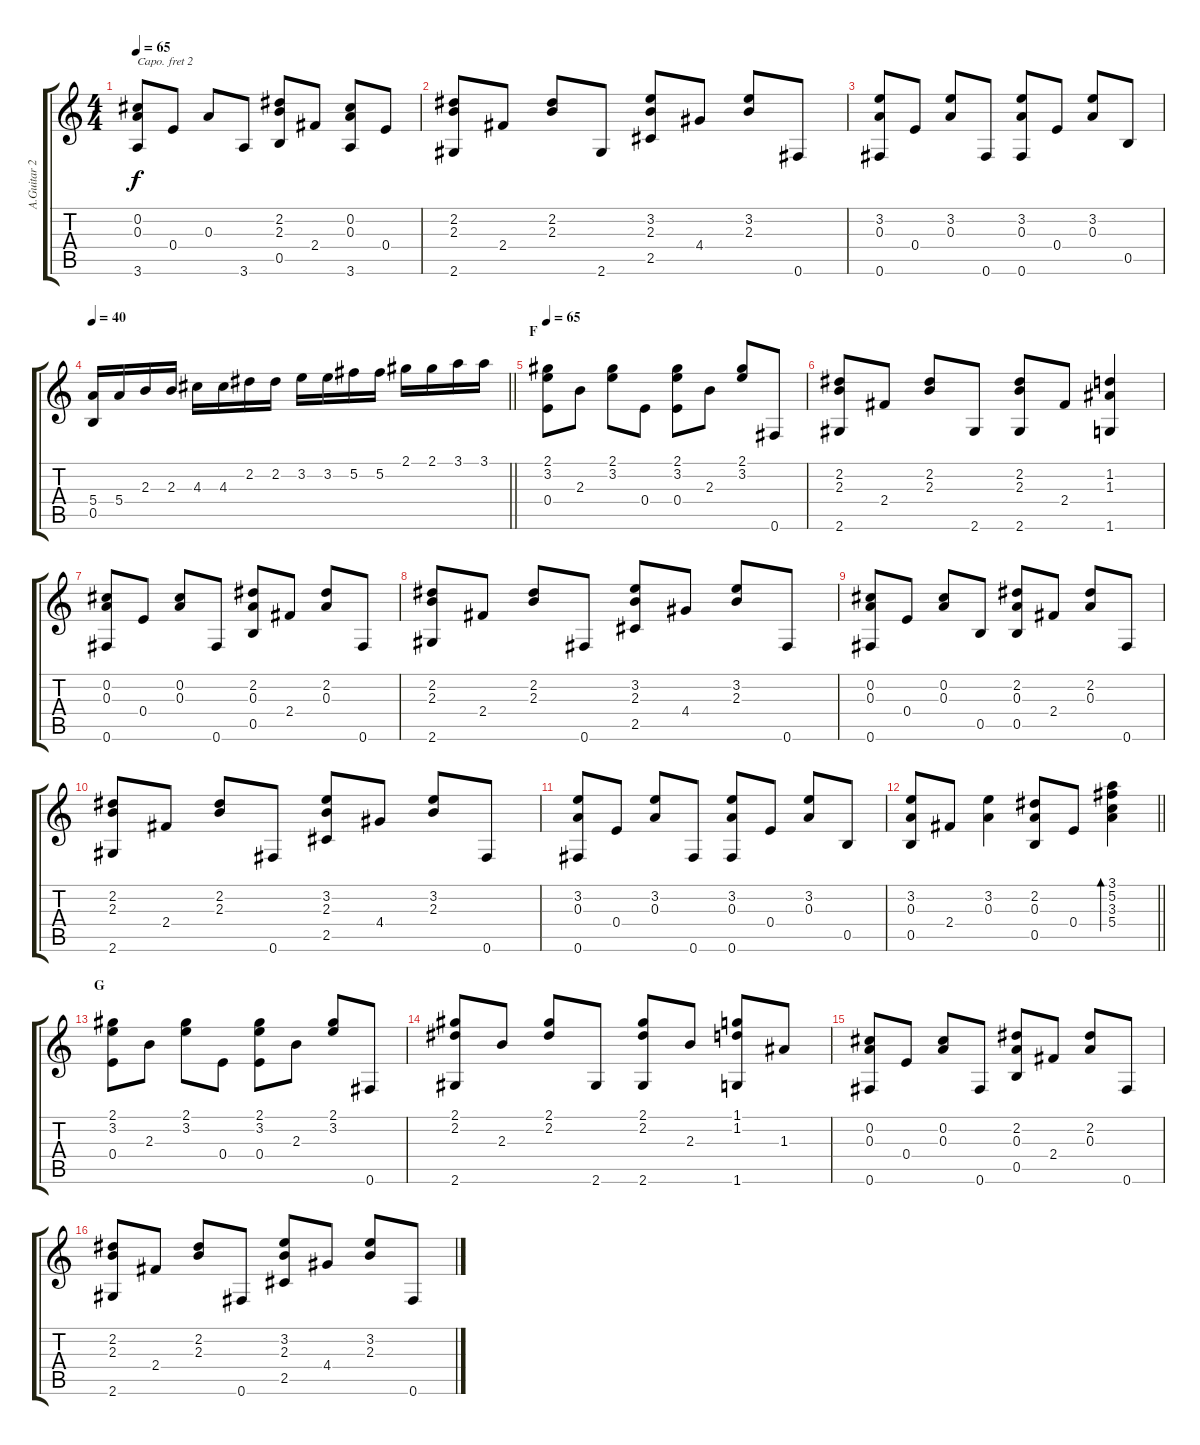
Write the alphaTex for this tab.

\track ("A.Guitar 2" "A.Guitar 2") {instrument acousticguitarnylon}
\staff {score tabs}
\capo 2
\tuning (E4 B3 G3 D3 A2 E2) {hide}
\ts (4 4)
\tempo 65
\clef g2
\ks c
(0.2 0.3 3.6).8{dy f} 0.4.8 0.3.8 3.6.8 (2.2 2.3 0.5).8 2.4.8 (0.2 0.3 3.6).8 0.4.8 |
(2.2 2.3 2.6).8 2.4.8 (2.2 2.3).8 2.6.8 (3.2 2.3 2.5).8 4.4.8 (3.2 2.3).8 0.6.8 |
(3.2 0.3 0.6).8 0.4.8 (3.2 0.3).8 0.6.8 (3.2 0.3 0.6).8 0.4.8 (3.2 0.3).8 0.5.8 |
\tempo 40
\barLineRight lightlight
(5.4 0.5).16 5.4.16 2.3.16 2.3.16 4.3.16 4.3.16 2.2.16 2.2.16 3.2.16 3.2.16 5.2.16 5.2.16 2.1.16 2.1.16 3.1.16 3.1.16 |
\section ("" "F")
\tempo 65
(2.1 3.2 0.4).8 2.3.8 (2.1 3.2).8 0.4.8 (2.1 3.2 0.4).8 2.3.8 (2.1 3.2).8 0.6.8 |
(2.2 2.3 2.6).8 2.4.8 (2.2 2.3).8 2.6.8 (2.2 2.3 2.6).8 2.4.8 (1.2 1.3 1.6).4 |
(0.2 0.3 0.6).8 0.4.8 (0.2 0.3).8 0.6.8 (2.2 0.3 0.5).8 2.4.8 (2.2 0.3).8 0.6.8 |
(2.2 2.3 2.6).8 2.4.8 (2.2 2.3).8 0.6.8 (3.2 2.3 2.5).8 4.4.8 (3.2 2.3).8 0.6.8 |
(0.2 0.3 0.6).8 0.4.8 (0.2 0.3).8 0.5.8 (2.2 0.3 0.5).8 2.4.8 (2.2 0.3).8 0.6.8 |
(2.2 2.3 2.6).8 2.4.8 (2.2 2.3).8 0.6.8 (3.2 2.3 2.5).8 4.4.8 (3.2 2.3).8 0.6.8 |
(3.2 0.3 0.6).8 0.4.8 (3.2 0.3).8 0.6.8 (3.2 0.3 0.6).8 0.4.8 (3.2 0.3).8 0.5.8 |
\barLineRight lightlight
(3.2 0.3 0.5).8 2.4.8 (3.2 0.3).4 (2.2 0.3 0.5).8 0.4.8 (3.1 5.2 3.3 5.4).4{bd 30} |
\section ("" "G")
(2.1 3.2 0.4).8 2.3.8 (2.1 3.2).8 0.4.8 (2.1 3.2 0.4).8 2.3.8 (2.1 3.2).8 0.6.8 |
(2.1 2.2 2.6).8 2.3.8 (2.1 2.2).8 2.6.8 (2.1 2.2 2.6).8 2.3.8 (1.1 1.2 1.6).8 1.3.8 |
(0.2 0.3 0.6).8 0.4.8 (0.2 0.3).8 0.6.8 (2.2 0.3 0.5).8 2.4.8 (2.2 0.3).8 0.6.8 |
(2.2 2.3 2.6).8 2.4.8 (2.2 2.3).8 0.6.8 (3.2 2.3 2.5).8 4.4.8 (3.2 2.3).8 0.6.8
